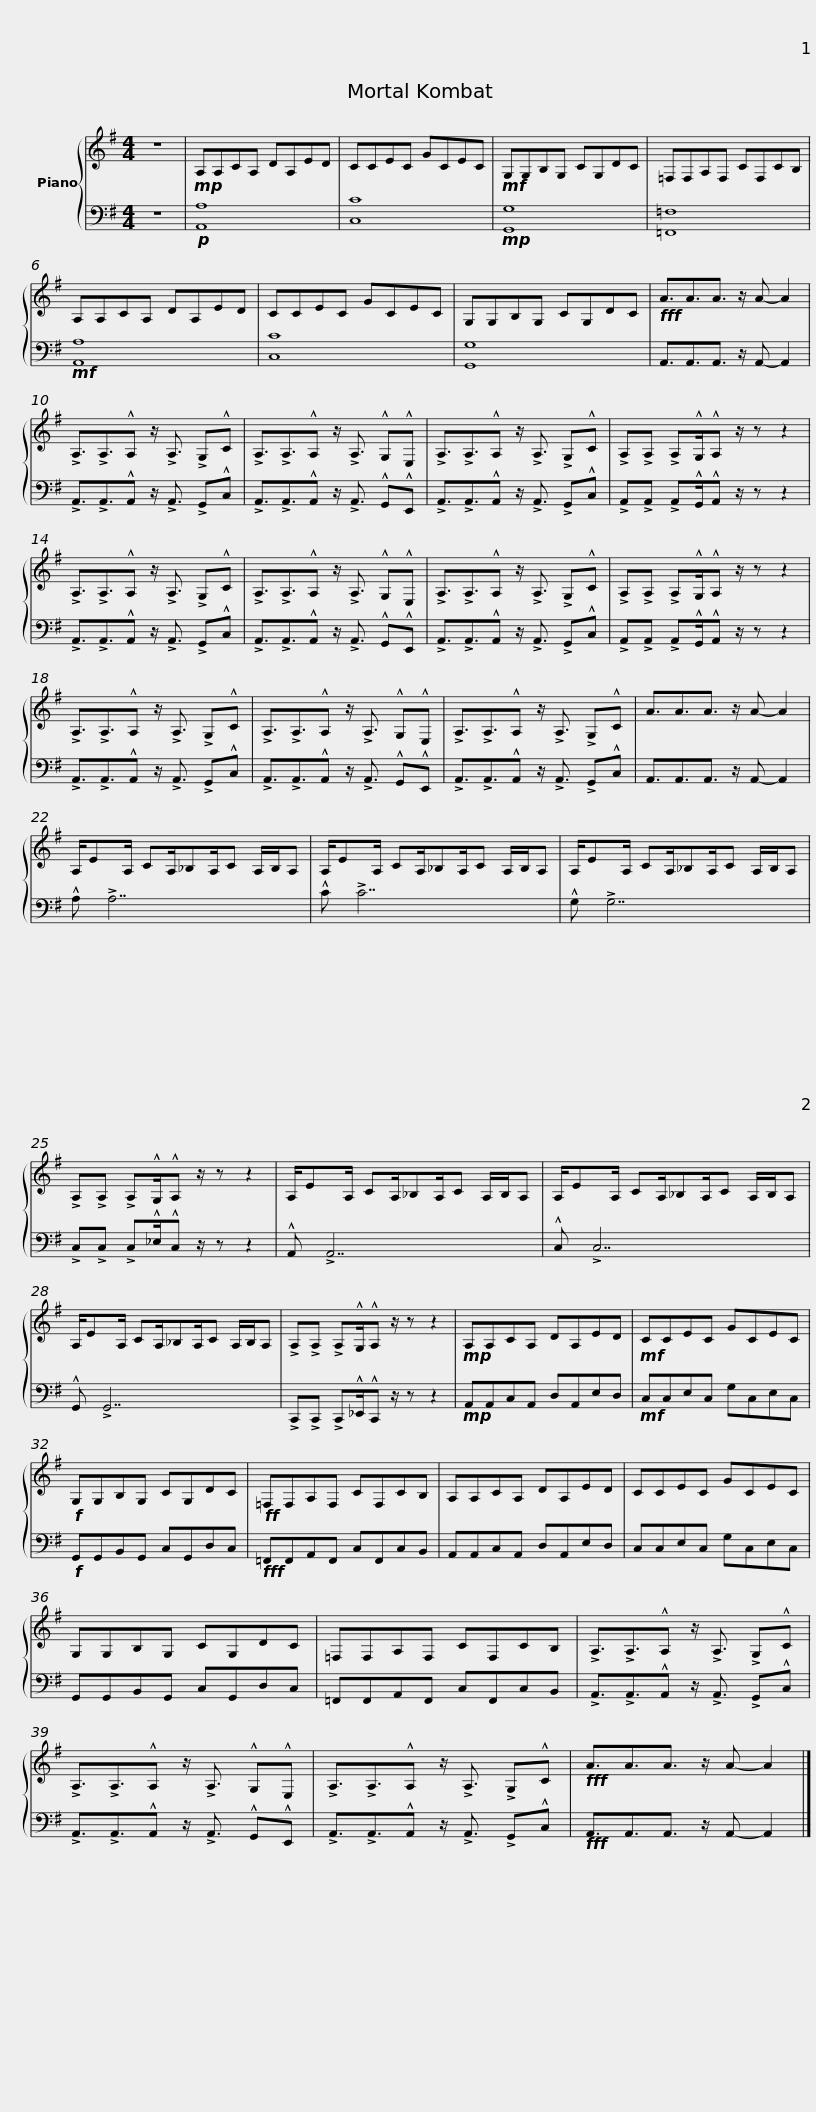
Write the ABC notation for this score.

X:1
%%score { 1 | 2 }
L:1/8
M:4/4
I:linebreak $
K:G
V:1 treble
V:2 bass
V:1
 z8 |!mp! A,A,CA, DA,ED | CCEC GCEC |!mf! G,G,B,G, CG,DC | =F,F,A,F, CF,CB, |$ %5
 A,A,CA, DA,ED | CCEC GCEC | G,G,B,G, CG,DC |!fff! A3/2A3/2A3/2 z/ A- A2 | !>!A,3/2!>!A,3/2!^!A, z/ !>!A,3/2 !>!G,!^!C |$ %10
 !>!A,3/2!>!A,3/2!^!A, z/ !>!A,3/2 !^!G,!^!E, | !>!A,3/2!>!A,3/2!^!A, z/ !>!A,3/2 !>!G,!^!C | !>!A,!>!A, !>!A,!^!G,/!^!A, z/ z z2 | !>!A,3/2!>!A,3/2!^!A, z/ !>!A,3/2 !>!G,!^!C |$ !>!A,3/2!>!A,3/2!^!A, z/ !>!A,3/2 !^!G,!^!E, | %15
 !>!A,3/2!>!A,3/2!^!A, z/ !>!A,3/2 !>!G,!^!C | !>!A,!>!A, !>!A,!^!G,/!^!A, z/ z z2 | !>!A,3/2!>!A,3/2!^!A, z/ !>!A,3/2 !>!G,!^!C |$ !>!A,3/2!>!A,3/2!^!A, z/ !>!A,3/2 !^!G,!^!E, | !>!A,3/2!>!A,3/2!^!A, z/ !>!A,3/2 !>!G,!^!C | %20
 A3/2A3/2A3/2 z/ A- A2 | A,/EA,/ CA,/_B,A,/C A,/B,/A, |$ A,/EA,/ CA,/_B,A,/C A,/B,/A, | A,/EA,/ CA,/_B,A,/C A,/B,/A, | !>!A,!>!A, !>!A,!^!G,/!^!A, z/ z z2 |$ %25
 A,/EA,/ CA,/_B,A,/C A,/B,/A, | A,/EA,/ CA,/_B,A,/C A,/B,/A, | A,/EA,/ CA,/_B,A,/C A,/B,/A, |$ !>!A,!>!A, !>!A,!^!G,/!^!A, z/ z z2 |!mp! A,A,CA, DA,ED | %30
!mf! CCEC GCEC |!f! G,G,B,G, CG,DC |$!ff! =F,F,A,F, CF,CB, | A,A,CA, DA,ED | CCEC GCEC | %35
 G,G,B,G, CG,DC |$ =F,F,A,F, CF,CB, | !>!A,3/2!>!A,3/2!^!A, z/ !>!A,3/2 !>!G,!^!C | !>!A,3/2!>!A,3/2!^!A, z/ !>!A,3/2 !^!G,!^!E, | !>!A,3/2!>!A,3/2!^!A, z/ !>!A,3/2 !>!G,!^!C |$ %40
!fff! A3/2A3/2A3/2 z/ A- A2 |] %41
V:2
 z8 |!p! [A,,A,]8 | [C,C]8 |!mp! [G,,G,]8 | [=F,,=F,]8 |$ %5
!mf! [A,,A,]8 | [C,C]8 | [G,,G,]8 | A,,3/2A,,3/2A,,3/2 z/ A,,- A,,2 | !>!A,,3/2!>!A,,3/2!^!A,, z/ !>!A,,3/2 !>!G,,!^!C, |$ %10
 !>!A,,3/2!>!A,,3/2!^!A,, z/ !>!A,,3/2 !^!G,,!^!E,, | !>!A,,3/2!>!A,,3/2!^!A,, z/ !>!A,,3/2 !>!G,,!^!C, | !>!A,,!>!A,, !>!A,,!^!G,,/!^!A,, z/ z z2 | !>!A,,3/2!>!A,,3/2!^!A,, z/ !>!A,,3/2 !>!G,,!^!C, |$ !>!A,,3/2!>!A,,3/2!^!A,, z/ !>!A,,3/2 !^!G,,!^!E,, | %15
 !>!A,,3/2!>!A,,3/2!^!A,, z/ !>!A,,3/2 !>!G,,!^!C, | !>!A,,!>!A,, !>!A,,!^!G,,/!^!A,, z/ z z2 | !>!A,,3/2!>!A,,3/2!^!A,, z/ !>!A,,3/2 !>!G,,!^!C, |$ !>!A,,3/2!>!A,,3/2!^!A,, z/ !>!A,,3/2 !^!G,,!^!E,, | !>!A,,3/2!>!A,,3/2!^!A,, z/ !>!A,,3/2 !>!G,,!^!C, | %20
 A,,3/2A,,3/2A,,3/2 z/ A,,- A,,2 | !^!A, !>!A,7 |$ !^!C !>!C7 | !^!G, !>!G,7 | !>!C,!>!C, !>!C,!^!_E,/!^!C, z/ z z2 |$ %25
 !^!A,, !>!A,,7 | !^!C, !>!C,7 | !^!G,, !>!G,,7 |$ !>!C,,!>!C,, !>!C,,!^!_E,,/!^!C,, z/ z z2 |!mp! A,,A,,C,A,, D,A,,E,D, | %30
!mf! C,C,E,C, G,C,E,C, |!f! G,,G,,B,,G,, C,G,,D,C, |$!fff! =F,,F,,A,,F,, C,F,,C,B,, | A,,A,,C,A,, D,A,,E,D, | C,C,E,C, G,C,E,C, | %35
 G,,G,,B,,G,, C,G,,D,C, |$ =F,,F,,A,,F,, C,F,,C,B,, | !>!A,,3/2!>!A,,3/2!^!A,, z/ !>!A,,3/2 !>!G,,!^!C, | !>!A,,3/2!>!A,,3/2!^!A,, z/ !>!A,,3/2 !^!G,,!^!E,, | !>!A,,3/2!>!A,,3/2!^!A,, z/ !>!A,,3/2 !>!G,,!^!C, |$ %40
!fff! A,,3/2A,,3/2A,,3/2 z/ A,,- A,,2 |] %41
